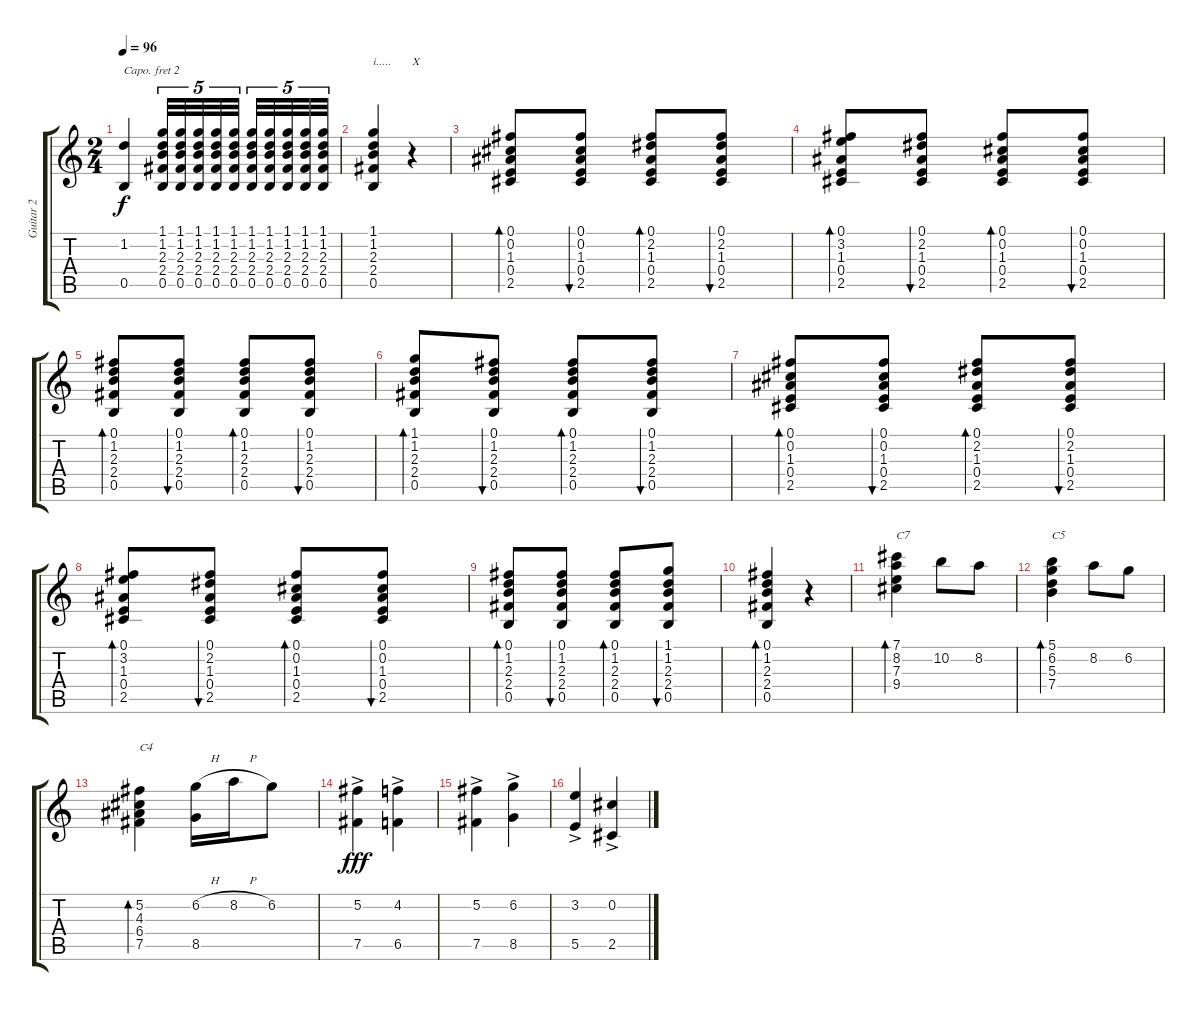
\track ("Guitar 2" "Guitar 2") {instrument acousticguitarnylon}
\staff {score tabs}
\capo 2
\tuning (E4 B3 G3 D3 A2 E2) {hide}
\ts (2 4)
\tempo 96
\clef g2
\ks c
(1.2 0.5).4{dy f} (1.1 1.2 2.3 2.4 0.5).32{tu (5 4)} (1.1 1.2 2.3 2.4 0.5).32{tu (5 4)} (1.1 1.2 2.3 2.4 0.5).32{tu (5 4)} (1.1 1.2 2.3 2.4 0.5).32{tu (5 4)} (1.1 1.2 2.3 2.4 0.5).32{tu (5 4)} (1.1 1.2 2.3 2.4 0.5).32{tu (5 4)} (1.1 1.2 2.3 2.4 0.5).32{tu (5 4)} (1.1 1.2 2.3 2.4 0.5).32{tu (5 4)} (1.1 1.2 2.3 2.4 0.5).32{tu (5 4)} (1.1 1.2 2.3 2.4 0.5).32{tu (5 4)} |
(1.1 1.2 2.3 2.4 0.5).4{txt "i....."} r.4{txt "X"} |
(0.1 0.2 1.3 0.4 2.5).8{bd 60} (0.1 0.2 1.3 0.4 2.5).8{bu 60} (0.1 2.2 1.3 0.4 2.5).8{bd 60} (0.1 2.2 1.3 0.4 2.5).8{bu 60} |
(0.1 3.2 1.3 0.4 2.5).8{bd 60} (0.1 2.2 1.3 0.4 2.5).8{bu 60} (0.1 0.2 1.3 0.4 2.5).8{bd 60} (0.1 0.2 1.3 0.4 2.5).8{bu 60} |
(0.1 1.2 2.3 2.4 0.5).8{bd 60} (0.1 1.2 2.3 2.4 0.5).8{bu 60} (0.1 1.2 2.3 2.4 0.5).8{bd 60} (0.1 1.2 2.3 2.4 0.5).8{bu 60} |
(1.1 1.2 2.3 2.4 0.5).8{bd 60} (0.1 1.2 2.3 2.4 0.5).8{bu 60} (0.1 1.2 2.3 2.4 0.5).8{bd 60} (0.1 1.2 2.3 2.4 0.5).8{bu 60} |
(0.1 0.2 1.3 0.4 2.5).8{bd 60} (0.1 0.2 1.3 0.4 2.5).8{bu 60} (0.1 2.2 1.3 0.4 2.5).8{bd 60} (0.1 2.2 1.3 0.4 2.5).8{bu 60} |
(0.1 3.2 1.3 0.4 2.5).8{bd 60} (0.1 2.2 1.3 0.4 2.5).8{bu 60} (0.1 0.2 1.3 0.4 2.5).8{bd 60} (0.1 0.2 1.3 0.4 2.5).8{bu 60} |
(0.1 1.2 2.3 2.4 0.5).8{bd 60} (0.1 1.2 2.3 2.4 0.5).8{bu 60} (0.1 1.2 2.3 2.4 0.5).8{bd 60} (1.1 1.2 2.3 2.4 0.5).8{bu 60} |
(0.1 1.2 2.3 2.4 0.5).4{bd 60} r.4 |
(7.1 8.2 7.3 9.4).4{bd 60 txt "C7"} 10.2.8 8.2.8 |
(5.1 6.2 5.3 7.4).4{bd 60 txt "C5"} 8.2.8 6.2.8 |
(5.2 4.3 6.4 7.5).4{bd 60 txt "C4"} (6.2{h} 8.5).16 8.2{h}.16 6.2.8 |
(5.2 7.5{ac}).4{dy fff} (4.2 6.5{ac}).4 |
(5.2 7.5{ac}).4 (6.2 8.5{ac}).4 |
(3.2 5.5{ac}).4 (0.2 2.5{ac}).4
